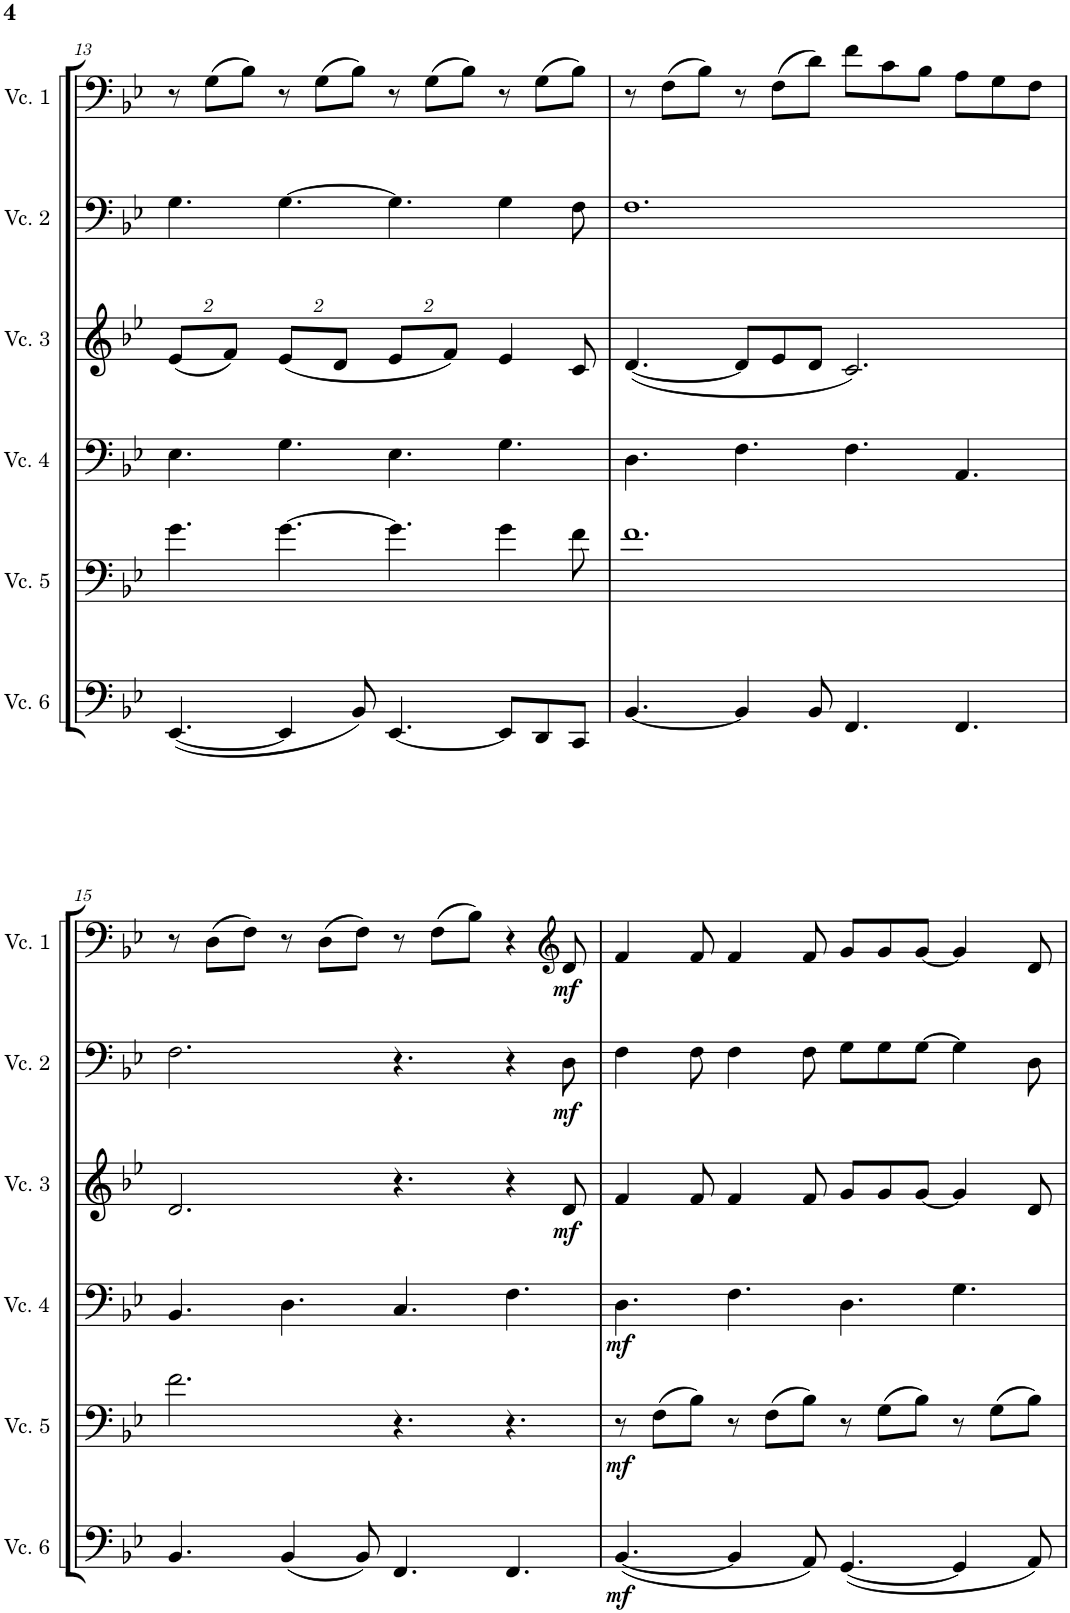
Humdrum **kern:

**kern	**dynam	**kern	**dynam	**kern	**dynam	**kern	**dynam	**kern	**dynam	**kern	**dynam
*part6	*part6	*part5	*part5	*part4	*part4	*part3	*part3	*part2	*part2	*part1	*part1
*staff6	*staff6	*staff5	*staff5	*staff4	*staff4	*staff3	*staff3	*staff2	*staff2	*staff1	*staff1
*I"Cello 6	*	*I"Cello 5	*	*I"Cello 4	*	*I"Cello 3	*	*I"Cello 2	*	*I"Cello 1	*
!!LO:PB:g=z
*clefF4	*	*clefF4	*	*clefF4	*	*clefG2	*	*clefF4	*	*clefF4	*
*k[b-e-]	*	*k[b-e-]	*	*k[b-e-]	*	*k[b-e-]	*	*k[b-e-]	*	*k[b-e-]	*
*M12/8	*	*M12/8	*	*M12/8	*	*M12/8	*	*M12/8	*	*M12/8	*
*	*	*	*	*	*	*Xbrackettup	*	*	*	*	*
=13	=13	=13	=13	=13	=13	=13	=13	=13	=13	=13	=13
([4.EE-/	.	4.g\	.	4.E-\	.	(16%3e-/L	.	4.G\	.	8r	.
.	.	.	.	.	.	.	.	.	.	(8G\L	.
.	.	.	.	.	.	16%3f/J)	.	.	.	.	.
.	.	.	.	.	.	.	.	.	.	8B-\J)	.
4EE-/]	.	[4.g\	.	4.G\	.	(16%3e-/L	.	[4.G\	.	8r	.
.	.	.	.	.	.	.	.	.	.	(8G\L	.
.	.	.	.	.	.	16%3d/J	.	.	.	.	.
8BB-/)	.	.	.	.	.	.	.	.	.	8B-\J)	.
[4.EE-/	.	4.g\]	.	4.E-\	.	16%3e-/L	.	4.G\]	.	8r	.
.	.	.	.	.	.	.	.	.	.	(8G\L	.
.	.	.	.	.	.	16%3f/J)	.	.	.	.	.
.	.	.	.	.	.	.	.	.	.	8B-\J)	.
8EE-/L]	.	4g\	.	4.G\	.	4e-/	.	4G\	.	8r	.
8DD/	.	.	.	.	.	.	.	.	.	(8G\L	.
8CC/J	.	8f\	.	.	.	8c/	.	8F\	.	8B-\J)	.
=14	=14	=14	=14	=14	=14	=14	=14	=14	=14	=14	=14
[4.BB-/	.	1.f	.	4.D\	.	([4.d/	.	1.F	.	8r	.
.	.	.	.	.	.	.	.	.	.	(8F\L	.
.	.	.	.	.	.	.	.	.	.	8B-\J)	.
4BB-/]	.	.	.	4.F\	.	8d/L]	.	.	.	8r	.
.	.	.	.	.	.	8e-/	.	.	.	(8F\L	.
8BB-/	.	.	.	.	.	8d/J	.	.	.	8d\J)	.
4.FF/	.	.	.	4.F\	.	2.c/)	.	.	.	8f\L	.
.	.	.	.	.	.	.	.	.	.	8c\	.
.	.	.	.	.	.	.	.	.	.	8B-\J	.
4.FF/	.	.	.	4.AA/	.	.	.	.	.	8A\L	.
.	.	.	.	.	.	.	.	.	.	8G\	.
.	.	.	.	.	.	.	.	.	.	8F\J	.
!!LO:LB:g=z
=15	=15	=15	=15	=15	=15	=15	=15	=15	=15	=15	=15
4.BB-/	.	2.f\	.	4.BB-/	.	2.d/	.	2.F\	.	8r	.
.	.	.	.	.	.	.	.	.	.	(8D\L	.
.	.	.	.	.	.	.	.	.	.	8F\J)	.
(4BB-/	.	.	.	4.D\	.	.	.	.	.	8r	.
.	.	.	.	.	.	.	.	.	.	(8D\L	.
8BB-/)	.	.	.	.	.	.	.	.	.	8F\J)	.
4.FF/	.	4.r	.	4.C/	.	4.r	.	4.r	.	8r	.
.	.	.	.	.	.	.	.	.	.	(8F\L	.
.	.	.	.	.	.	.	.	.	.	8B-\J)	.
4.FF/	.	4.r	.	4.F\	.	4r	.	4r	.	4r	.
*	*	*	*	*	*	*	*	*	*	*clefG2	*
!	!	!	!	!	!	!	!LO:DY:b	!	!LO:DY:b	!	!LO:DY:b
.	.	.	.	.	.	8d/	mf	8D\	mf	8d/	mf
=16	=16	=16	=16	=16	=16	=16	=16	=16	=16	=16	=16
!	!LO:DY:b	!	!LO:DY:b	!	!LO:DY:b	!	!	!	!	!	!
([4.BB-/	mf	8r	mf	4.D\	mf	4f/	.	4F\	.	4f/	.
.	.	(8F\L	.	.	.	.	.	.	.	.	.
.	.	8B-\J)	.	.	.	8f/	.	8F\	.	8f/	.
4BB-/]	.	8r	.	4.F\	.	4f/	.	4F\	.	4f/	.
.	.	(8F\L	.	.	.	.	.	.	.	.	.
8AA/)	.	8B-\J)	.	.	.	8f/	.	8F\	.	8f/	.
([4.GG/	.	8r	.	4.D\	.	8g/L	.	8G\L	.	8g/L	.
.	.	(8G\L	.	.	.	8g/	.	8G\	.	8g/	.
.	.	8B-\J)	.	.	.	[8g/J	.	[8G\J	.	[8g/J	.
4GG/]	.	8r	.	4.G\	.	4g/]	.	4G\]	.	4g/]	.
.	.	(8G\L	.	.	.	.	.	.	.	.	.
8AA/)	.	8B-\J)	.	.	.	8d/	.	8D\	.	8d/	.
=	=	=	=	=	=	=	=	=	=	=	=
*-	*-	*-	*-	*-	*-	*-	*-	*-	*-	*-	*-
